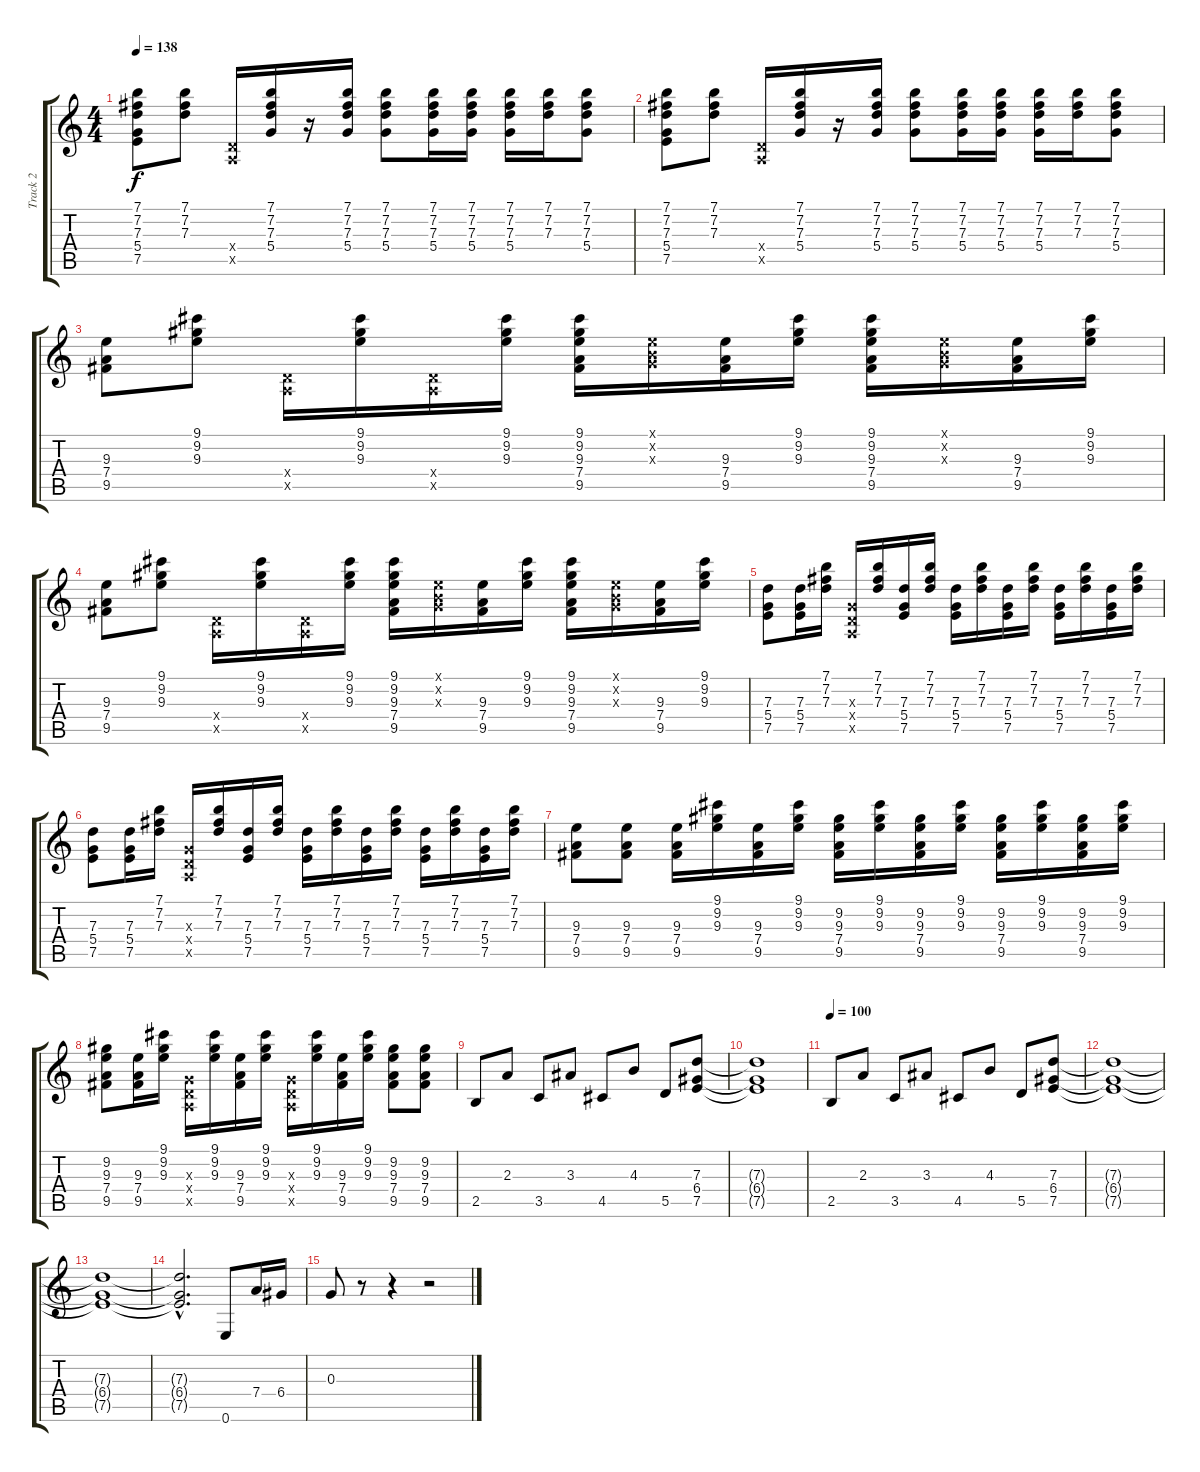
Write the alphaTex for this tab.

\track ("Track 2" "Track 2") {instrument distortionguitar}
\staff {score tabs}
\tuning (E4 B3 G3 D3 A2 E2) {hide}
\ts (4 4)
\tempo 138
\clef g2
\ks c
(7.1 7.2 7.3 5.4 7.5).8{dy f} (7.1 7.2 7.3).8 (0.4{x} 0.5{x}).16 (7.1 7.2 7.3 5.4).16 r.16 (7.1 7.2 7.3 5.4).16 (7.1 7.2 7.3 5.4).8 (7.1 7.2 7.3 5.4).16 (7.1 7.2 7.3 5.4).16 (7.1 7.2 7.3 5.4).16 (7.1 7.2 7.3).16 (7.1 7.2 7.3 5.4).8 |
(7.1 7.2 7.3 5.4 7.5).8 (7.1 7.2 7.3).8 (0.4{x} 0.5{x}).16 (7.1 7.2 7.3 5.4).16 r.16 (7.1 7.2 7.3 5.4).16 (7.1 7.2 7.3 5.4).8 (7.1 7.2 7.3 5.4).16 (7.1 7.2 7.3 5.4).16 (7.1 7.2 7.3 5.4).16 (7.1 7.2 7.3).16 (7.1 7.2 7.3 5.4).8 |
(9.3 7.4 9.5).8 (9.1 9.2 9.3).8 (0.4{x} 0.5{x}).16 (9.1 9.2 9.3).16 (0.4{x} 0.5{x}).16 (9.1 9.2 9.3).16 (9.1 9.2 9.3 7.4 9.5).16 (0.1{x} 0.2{x} 0.3{x}).16 (9.3 7.4 9.5).16 (9.1 9.2 9.3).16 (9.1 9.2 9.3 7.4 9.5).16 (0.1{x} 0.2{x} 0.3{x}).16 (9.3 7.4 9.5).16 (9.1 9.2 9.3).16 |
(9.3 7.4 9.5).8 (9.1 9.2 9.3).8 (0.4{x} 0.5{x}).16 (9.1 9.2 9.3).16 (0.4{x} 0.5{x}).16 (9.1 9.2 9.3).16 (9.1 9.2 9.3 7.4 9.5).16 (0.1{x} 0.2{x} 0.3{x}).16 (9.3 7.4 9.5).16 (9.1 9.2 9.3).16 (9.1 9.2 9.3 7.4 9.5).16 (0.1{x} 0.2{x} 0.3{x}).16 (9.3 7.4 9.5).16 (9.1 9.2 9.3).16 |
(7.3 5.4 7.5).8 (7.3 5.4 7.5).16 (7.1 7.2 7.3).16 (0.3{x} 0.4{x} 0.5{x}).16 (7.1 7.2 7.3).16 (7.3 5.4 7.5).16 (7.1 7.2 7.3).16 (7.3 5.4 7.5).16 (7.1 7.2 7.3).16 (7.3 5.4 7.5).16 (7.1 7.2 7.3).16 (7.3 5.4 7.5).16 (7.1 7.2 7.3).16 (7.3 5.4 7.5).16 (7.1 7.2 7.3).16 |
(7.3 5.4 7.5).8 (7.3 5.4 7.5).16 (7.1 7.2 7.3).16 (0.3{x} 0.4{x} 0.5{x}).16 (7.1 7.2 7.3).16 (7.3 5.4 7.5).16 (7.1 7.2 7.3).16 (7.3 5.4 7.5).16 (7.1 7.2 7.3).16 (7.3 5.4 7.5).16 (7.1 7.2 7.3).16 (7.3 5.4 7.5).16 (7.1 7.2 7.3).16 (7.3 5.4 7.5).16 (7.1 7.2 7.3).16 |
(9.3 7.4 9.5).8 (9.3 7.4 9.5).8 (9.3 7.4 9.5).16 (9.1 9.2 9.3).16 (9.3 7.4 9.5).16 (9.1 9.2 9.3).16 (9.2 9.3 7.4 9.5).16 (9.1 9.2 9.3).16 (9.2 9.3 7.4 9.5).16 (9.1 9.2 9.3).16 (9.2 9.3 7.4 9.5).16 (9.1 9.2 9.3).16 (9.2 9.3 7.4 9.5).16 (9.1 9.2 9.3).16 |
(9.2 9.3 7.4 9.5).8 (9.3 7.4 9.5).16 (9.1 9.2 9.3).16 (0.3{x} 0.4{x} 0.5{x}).16 (9.1 9.2 9.3).16 (9.3 7.4 9.5).16 (9.1 9.2 9.3).16 (0.3{x} 0.4{x} 0.5{x}).16 (9.1 9.2 9.3).16 (9.3 7.4 9.5).16 (9.1 9.2 9.3).16 (9.2 9.3 7.4 9.5).8 (9.2 9.3 7.4 9.5).8 |
2.5.8 2.3.8 3.5.8 3.3.8 4.5.8 4.3.8 5.5.8 (7.3 6.4 7.5).8 |
(7.3{t} 6.4{t} 7.5{t}).1 |
\tempo 100
2.5.8 2.3.8 3.5.8 3.3.8 4.5.8 4.3.8 5.5.8 (7.3 6.4 7.5).8 |
(7.3{t} 6.4{t} 7.5{t}).1 |
(7.3{t} 6.4{t} 7.5{t}).1 |
(7.3{hac t} 6.4{hac t} 7.5{hac t}).2{d} 0.6.8 7.4.16 6.4.16 |
0.3.8 r.8 r.4 r.2
